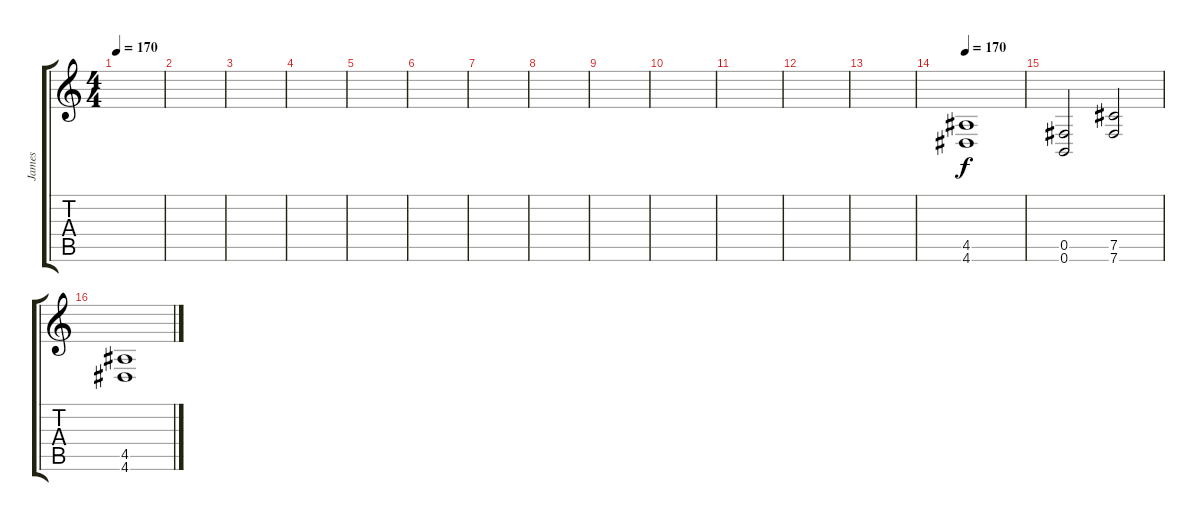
\track ("James" "James") {instrument distortionguitar}
\staff {score tabs}
\tuning (Db4 Ab3 E3 B2 Gb2 B1) {hide}
\ts (4 4)
\tempo 170
\clef g2
\ks c
|
|
|
|
|
|
|
|
|
|
|
|
|
\tempo 170
(4.5 4.6).1 |
(0.5 0.6).2 (7.5 7.6).2 |
(4.5 4.6).1
